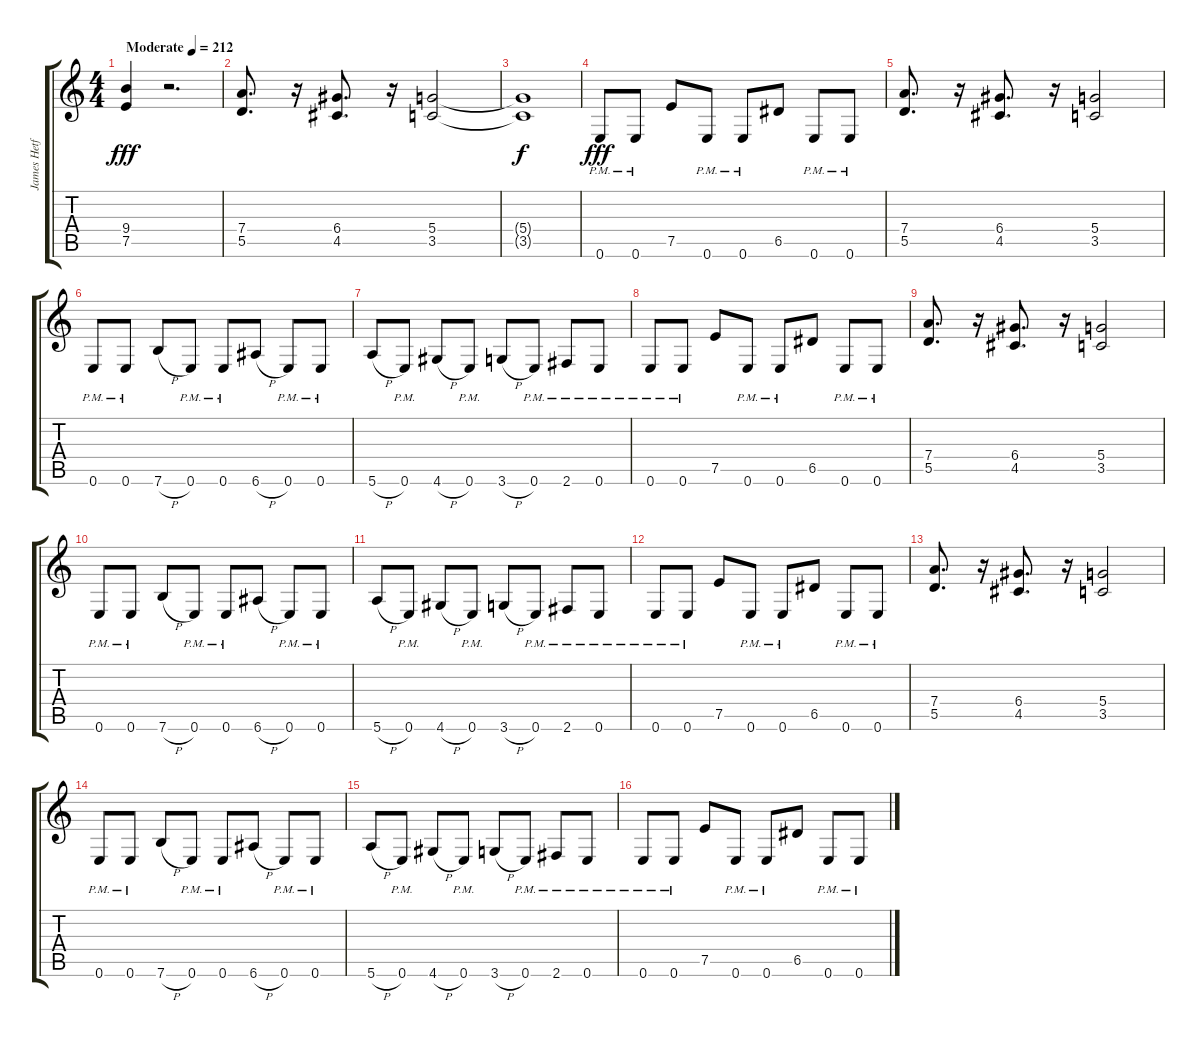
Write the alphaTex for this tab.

\track ("James Hetfeild" "James Hetf") {instrument distortionguitar}
\staff {score tabs}
\tuning (E4 B3 G3 D3 A2 E2) {hide}
\ts (4 4)
\tempo (212 "Moderate")
\clef g2
\ks c
(9.4 7.5).4{dy fff instrument distortionguitar} r.2{d} |
(7.4 5.5).8{d} r.16 (6.4 4.5).8{d} r.16 (5.4 3.5).2 |
(5.4{t} 3.5{t}).1{dy f} |
0.6{pm}.8{dy fff} 0.6{pm}.8 7.5.8 0.6{pm}.8 0.6{pm}.8 6.5.8 0.6{pm}.8 0.6{pm}.8 |
(7.4 5.5).8{d} r.16 (6.4 4.5).8{d} r.16 (5.4 3.5).2 |
0.6{pm}.8 0.6{pm}.8 7.6{h}.8 0.6{pm}.8 0.6{pm}.8 6.6{h}.8 0.6{pm}.8 0.6{pm}.8 |
5.6{h}.8 0.6{pm}.8 4.6{h}.8 0.6{pm}.8 3.6{h}.8 0.6{pm}.8 2.6{pm}.8 0.6{pm}.8 |
0.6{pm}.8 0.6{pm}.8 7.5.8 0.6{pm}.8 0.6{pm}.8 6.5.8 0.6{pm}.8 0.6{pm}.8 |
(7.4 5.5).8{d} r.16 (6.4 4.5).8{d} r.16 (5.4 3.5).2 |
0.6{pm}.8 0.6{pm}.8 7.6{h}.8 0.6{pm}.8 0.6{pm}.8 6.6{h}.8 0.6{pm}.8 0.6{pm}.8 |
5.6{h}.8 0.6{pm}.8 4.6{h}.8 0.6{pm}.8 3.6{h}.8 0.6{pm}.8 2.6{pm}.8 0.6{pm}.8 |
0.6{pm}.8 0.6{pm}.8 7.5.8 0.6{pm}.8 0.6{pm}.8 6.5.8 0.6{pm}.8 0.6{pm}.8 |
(7.4 5.5).8{d} r.16 (6.4 4.5).8{d} r.16 (5.4 3.5).2 |
0.6{pm}.8 0.6{pm}.8 7.6{h}.8 0.6{pm}.8 0.6{pm}.8 6.6{h}.8 0.6{pm}.8 0.6{pm}.8 |
5.6{h}.8 0.6{pm}.8 4.6{h}.8 0.6{pm}.8 3.6{h}.8 0.6{pm}.8 2.6{pm}.8 0.6{pm}.8 |
0.6{pm}.8 0.6{pm}.8 7.5.8 0.6{pm}.8 0.6{pm}.8 6.5.8 0.6{pm}.8 0.6{pm}.8
